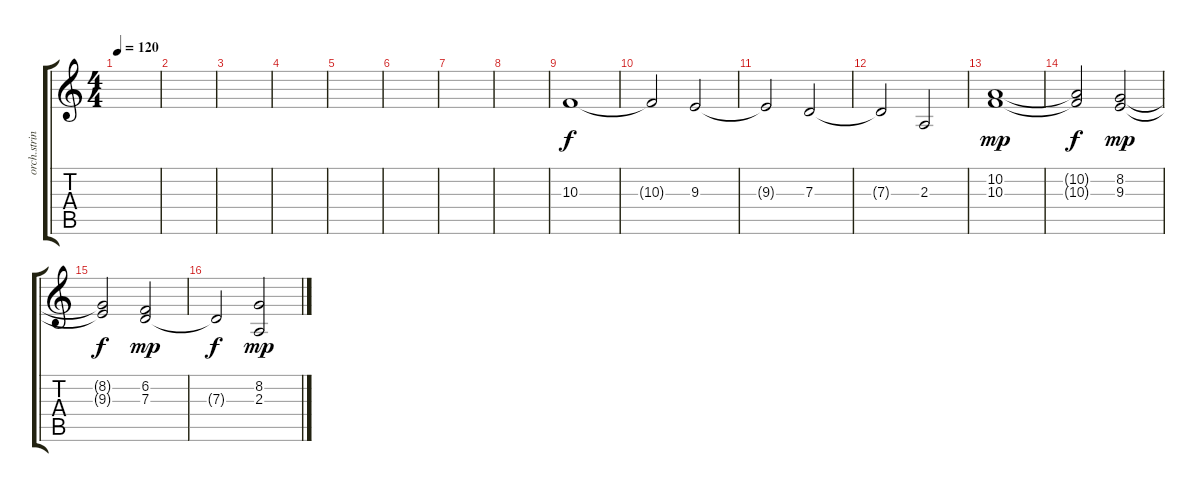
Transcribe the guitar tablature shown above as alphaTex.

\track ("orch.strings" "orch.strin") {instrument stringensemble1}
\staff {score tabs}
\tuning (E4 B3 G3 D3 A2 E2) {hide}
\ts (4 4)
\tempo 120
\clef g2
\ks c
|
|
|
|
|
|
|
|
10.3.1 |
10.3{t}.2 9.3.2 |
9.3{t}.2 7.3.2 |
7.3{t}.2 2.3.2 |
(10.2 10.3).1{dy mp} |
(10.2{t} 10.3{t}).2{dy f} (8.2 9.3).2{dy mp} |
(8.2{t} 9.3{t}).2{dy f} (6.2 7.3).2{dy mp} |
7.3{t}.2{dy f} (8.2 2.3).2{dy mp}
